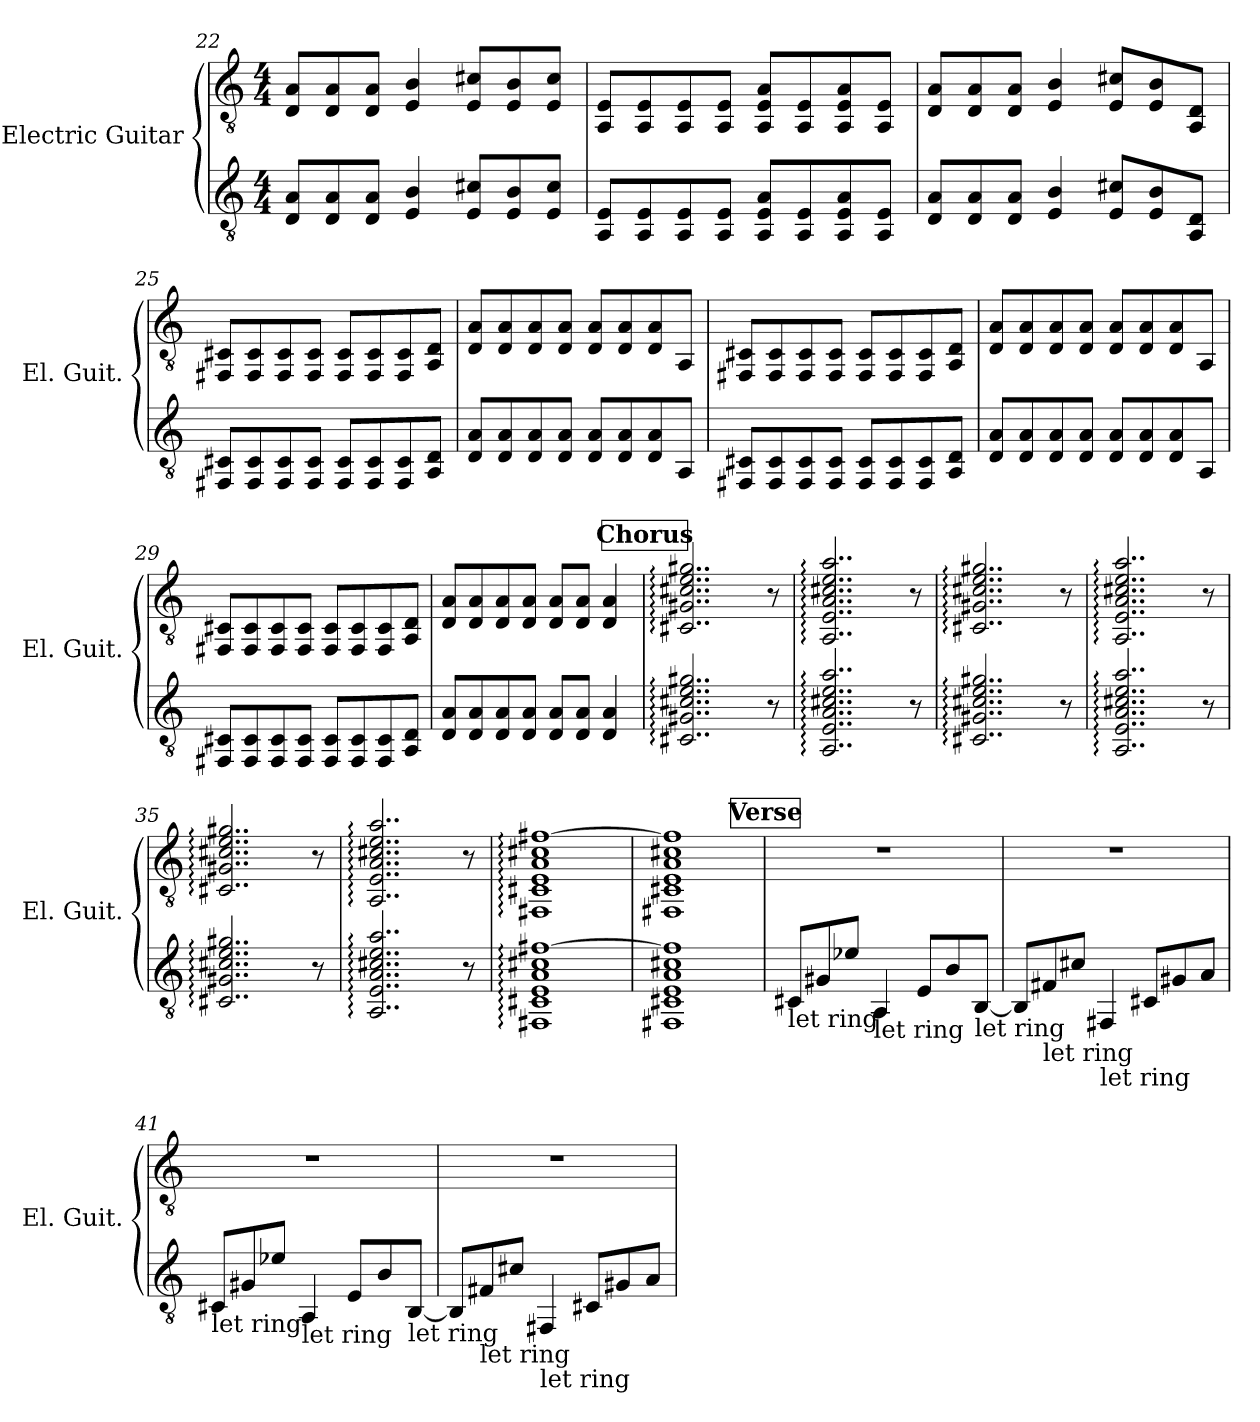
**kern	**kern
*part2	*part1
*staff2	*staff1
*I"Electric Guitar	*I"Electric Guitar
*I'El. Guit.	*I'El. Guit.
!!LO:LB:g=z
*clefGv2	*clefGv2
*k[]	*k[]
*M4/4	*M4/4
=22	=22
8D/ 8A/L	8D/ 8A/L
8D/ 8A/	8D/ 8A/
8D/ 8A/J	8D/ 8A/J
4E/ 4B/	4E/ 4B/
8E/ 8c#X/L	8E/ 8c#X/L
8E/ 8B/	8E/ 8B/
8E/ 8c#/J	8E/ 8c#/J
!!LO:LB:g=z
=23	=23
8AA/ 8E/L	8AA/ 8E/L
8AA/ 8E/	8AA/ 8E/
8AA/ 8E/	8AA/ 8E/
8AA/ 8E/J	8AA/ 8E/J
8AA/ 8E/ 8A/L	8AA/ 8E/ 8A/L
8AA/ 8E/	8AA/ 8E/
8AA/ 8E/ 8A/	8AA/ 8E/ 8A/
8AA/ 8E/J	8AA/ 8E/J
=24	=24
8D/ 8A/L	8D/ 8A/L
8D/ 8A/	8D/ 8A/
8D/ 8A/J	8D/ 8A/J
4E/ 4B/	4E/ 4B/
8E/ 8c#X/L	8E/ 8c#X/L
8E/ 8B/	8E/ 8B/
8AA/ 8D/J	8AA/ 8D/J
=25	=25
8FF#X/ 8C#X/L	8FF#X/ 8C#X/L
8FF#/ 8C#/	8FF#/ 8C#/
8FF#/ 8C#/	8FF#/ 8C#/
8FF#/ 8C#/J	8FF#/ 8C#/J
8FF#/ 8C#/L	8FF#/ 8C#/L
8FF#/ 8C#/	8FF#/ 8C#/
8FF#/ 8C#/	8FF#/ 8C#/
8AA/ 8D/J	8AA/ 8D/J
=26	=26
8D/ 8A/L	8D/ 8A/L
8D/ 8A/	8D/ 8A/
8D/ 8A/	8D/ 8A/
8D/ 8A/J	8D/ 8A/J
8D/ 8A/L	8D/ 8A/L
8D/ 8A/	8D/ 8A/
8D/ 8A/	8D/ 8A/
8AA/J	8AA/J
!!LO:LB:g=z
=27	=27
8FF#X/ 8C#X/L	8FF#X/ 8C#X/L
8FF#/ 8C#/	8FF#/ 8C#/
8FF#/ 8C#/	8FF#/ 8C#/
8FF#/ 8C#/J	8FF#/ 8C#/J
8FF#/ 8C#/L	8FF#/ 8C#/L
8FF#/ 8C#/	8FF#/ 8C#/
8FF#/ 8C#/	8FF#/ 8C#/
8AA/ 8D/J	8AA/ 8D/J
=28	=28
8D/ 8A/L	8D/ 8A/L
8D/ 8A/	8D/ 8A/
8D/ 8A/	8D/ 8A/
8D/ 8A/J	8D/ 8A/J
8D/ 8A/L	8D/ 8A/L
8D/ 8A/	8D/ 8A/
8D/ 8A/	8D/ 8A/
8AA/J	8AA/J
=29	=29
8FF#X/ 8C#X/L	8FF#X/ 8C#X/L
8FF#/ 8C#/	8FF#/ 8C#/
8FF#/ 8C#/	8FF#/ 8C#/
8FF#/ 8C#/J	8FF#/ 8C#/J
8FF#/ 8C#/L	8FF#/ 8C#/L
8FF#/ 8C#/	8FF#/ 8C#/
8FF#/ 8C#/	8FF#/ 8C#/
8AA/ 8D/J	8AA/ 8D/J
=30	=30
8D/ 8A/L	8D/ 8A/L
8D/ 8A/	8D/ 8A/
8D/ 8A/	8D/ 8A/
8D/ 8A/J	8D/ 8A/J
8D/ 8A/L	8D/ 8A/L
8D/ 8A/J	8D/ 8A/J
4D/ 4A/	4D/ 4A/
!!LO:PB:g=z
!!LO:REH:place=s1:a:B:fs=14:t=Chorus
=31	=31
2..C#X/: 2..G#X/: 2..c#X/: 2..e/: 2..g#X/:	2..C#X/: 2..G#X/: 2..c#X/: 2..e/: 2..g#X/:
8r	8r
!!LO:LB:g=z
=32	=32
2..AA/: 2..E/: 2..A/: 2..c#X/: 2..e/: 2..a/:	2..AA/: 2..E/: 2..A/: 2..c#X/: 2..e/: 2..a/:
8r	8r
=33	=33
2..C#X/: 2..G#X/: 2..c#X/: 2..e/: 2..g#X/:	2..C#X/: 2..G#X/: 2..c#X/: 2..e/: 2..g#X/:
8r	8r
=34	=34
2..AA/: 2..E/: 2..A/: 2..c#X/: 2..e/: 2..a/:	2..AA/: 2..E/: 2..A/: 2..c#X/: 2..e/: 2..a/:
8r	8r
=35	=35
2..C#X/: 2..G#X/: 2..c#X/: 2..e/: 2..g#X/:	2..C#X/: 2..G#X/: 2..c#X/: 2..e/: 2..g#X/:
8r	8r
=36	=36
2..AA/: 2..E/: 2..A/: 2..c#X/: 2..e/: 2..a/:	2..AA/: 2..E/: 2..A/: 2..c#X/: 2..e/: 2..a/:
8r	8r
=37	=37
1FF#X: 1C#X: 1E: 1A: 1c#X: [1f#X:	1FF#X: 1C#X: 1E: 1A: 1c#X: [1f#X:
=38	=38
1FF#X 1C#X 1E 1A 1c#X 1f#]	1FF#X 1C#X 1E 1A 1c#X 1f#]
!!LO:LB:g=z
!!LO:REH:place=s1:a:B:fs=14:t=Verse
=39	=39
!LO:TX:b:t=let ring	!
8C#X/L	1r
8G#X/	.
8e-X/J	.
!LO:TX:b:t=let ring	!
4AA/	.
8E/L	.
8B/	.
!LO:TX:b:t=let ring	!
[8BB/J	.
!!LO:PB:g=z
=40	=40
8BB/L]	1r
!LO:TX:b:t=let ring	!
8F#X/	.
8c#X/J	.
!LO:TX:b:t=let ring	!
4FF#X/	.
8C#X/L	.
8G#X/	.
8A/J	.
=41	=41
!LO:TX:b:t=let ring	!
8C#X/L	1r
8G#X/	.
8e-X/J	.
!LO:TX:b:t=let ring	!
4AA/	.
8E/L	.
8B/	.
!LO:TX:b:t=let ring	!
[8BB/J	.
=42	=42
8BB/L]	1r
!LO:TX:b:t=let ring	!
8F#X/	.
8c#X/J	.
!LO:TX:b:t=let ring	!
4FF#X/	.
8C#X/L	.
8G#X/	.
8A/J	.
=	=
*-	*-
